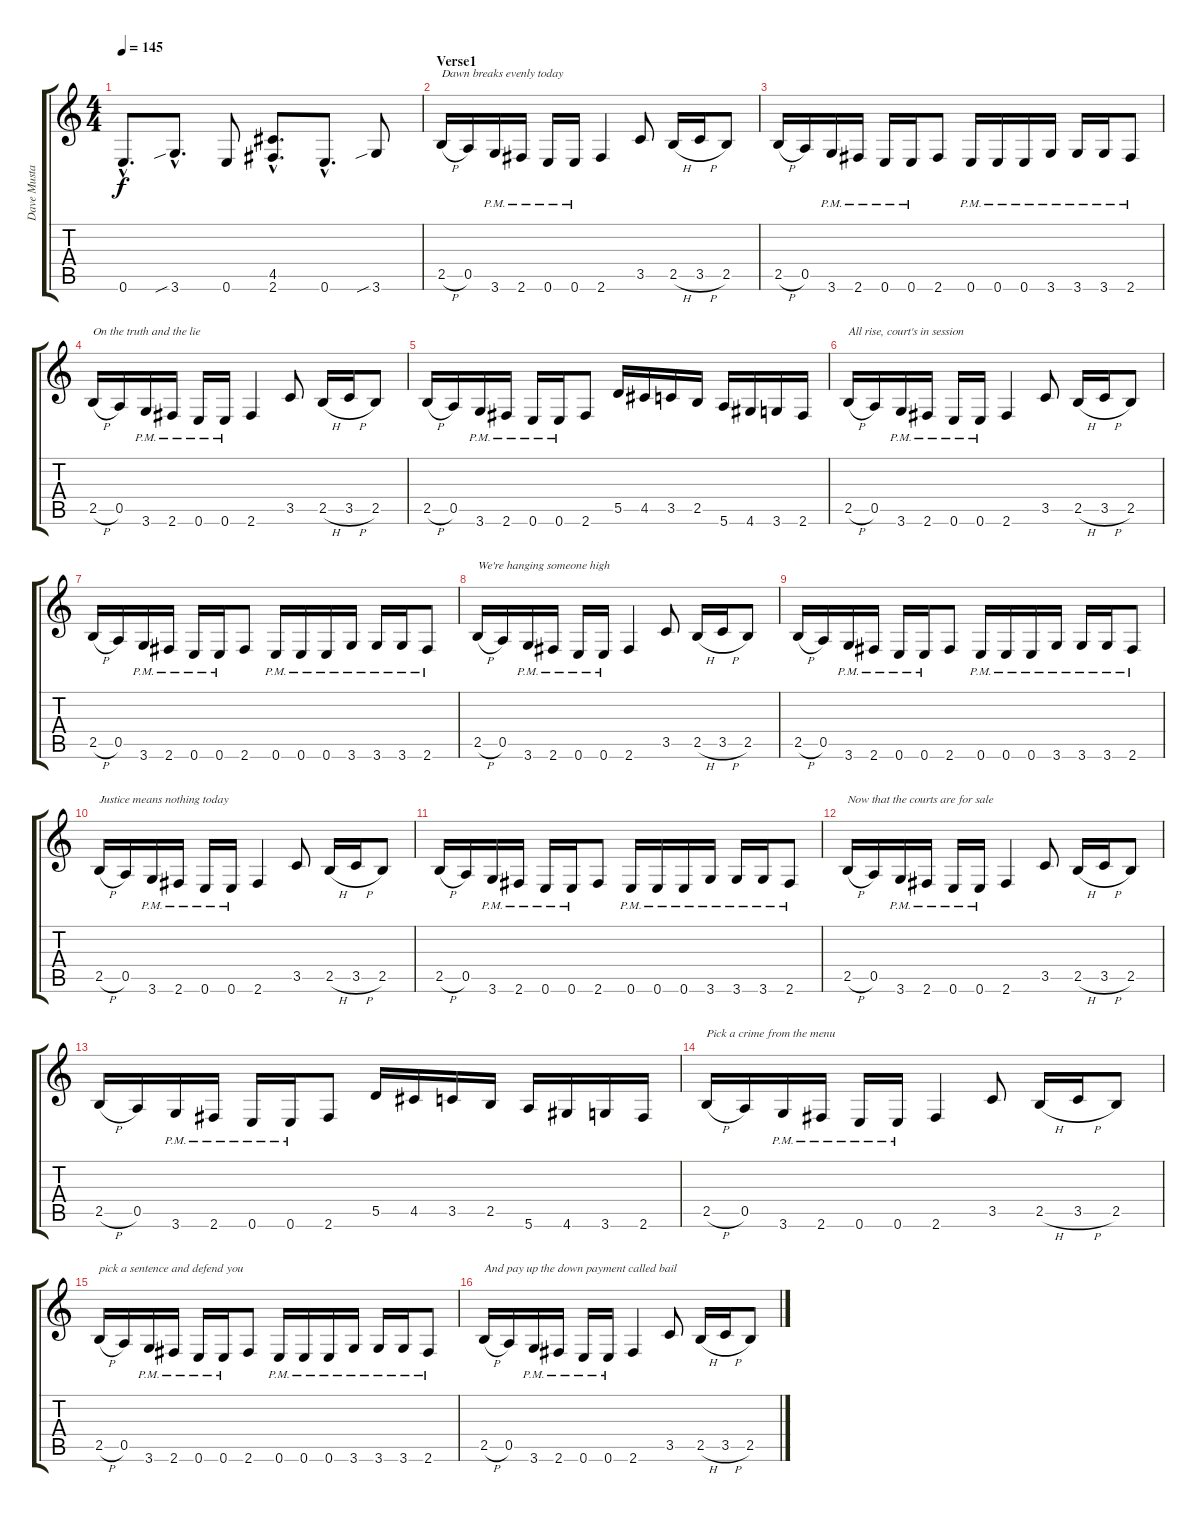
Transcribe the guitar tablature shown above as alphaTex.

\track ("Dave Mustaine" "Dave Musta") {instrument distortionguitar}
\staff {score tabs}
\tuning (E4 B3 G3 D3 A2 E2) {hide}
\ts (4 4)
\tempo 145
\clef g2
\ks c
0.6{hac}.8{d dy f} 3.6{sib hac}.8{d} 0.6.8 (4.5{hac} 2.6{hac}).8{d} 0.6{hac}.8{d} 3.6{sib}.8 |
\section ("" "Verse1")
2.5{h}.16{txt "Dawn breaks evenly today"} 0.5.16 3.6{pm}.16 2.6{pm}.16 0.6{pm}.16 0.6{pm}.16 2.6.4 3.5.8 2.5{h}.16 3.5{h}.16 2.5.8 |
2.5{h}.16 0.5.16 3.6{pm}.16 2.6{pm}.16 0.6{pm}.16 0.6{pm}.16 2.6.8 0.6{pm}.16 0.6{pm}.16 0.6{pm}.16 3.6{pm}.16 3.6{pm}.16 3.6{pm}.16 2.6{pm}.8 |
2.5{h}.16{txt "On the truth and the lie"} 0.5.16 3.6{pm}.16 2.6{pm}.16 0.6{pm}.16 0.6{pm}.16 2.6.4 3.5.8 2.5{h}.16 3.5{h}.16 2.5.8 |
2.5{h}.16 0.5.16 3.6{pm}.16 2.6{pm}.16 0.6{pm}.16 0.6{pm}.16 2.6.8 5.5.16 4.5.16 3.5.16 2.5.16 5.6.16 4.6.16 3.6.16 2.6.16 |
2.5{h}.16{txt "All rise, court's in session"} 0.5.16 3.6{pm}.16 2.6{pm}.16 0.6{pm}.16 0.6{pm}.16 2.6.4 3.5.8 2.5{h}.16 3.5{h}.16 2.5.8 |
2.5{h}.16 0.5.16 3.6{pm}.16 2.6{pm}.16 0.6{pm}.16 0.6{pm}.16 2.6.8 0.6{pm}.16 0.6{pm}.16 0.6{pm}.16 3.6{pm}.16 3.6{pm}.16 3.6{pm}.16 2.6{pm}.8 |
2.5{h}.16{txt "We're hanging someone high"} 0.5.16 3.6{pm}.16 2.6{pm}.16 0.6{pm}.16 0.6{pm}.16 2.6.4 3.5.8 2.5{h}.16 3.5{h}.16 2.5.8 |
2.5{h}.16 0.5.16 3.6{pm}.16 2.6{pm}.16 0.6{pm}.16 0.6{pm}.16 2.6.8 0.6{pm}.16 0.6{pm}.16 0.6{pm}.16 3.6{pm}.16 3.6{pm}.16 3.6{pm}.16 2.6{pm}.8 |
2.5{h}.16{txt "Justice means nothing today"} 0.5.16 3.6{pm}.16 2.6{pm}.16 0.6{pm}.16 0.6{pm}.16 2.6.4 3.5.8 2.5{h}.16 3.5{h}.16 2.5.8 |
2.5{h}.16 0.5.16 3.6{pm}.16 2.6{pm}.16 0.6{pm}.16 0.6{pm}.16 2.6.8 0.6{pm}.16 0.6{pm}.16 0.6{pm}.16 3.6{pm}.16 3.6{pm}.16 3.6{pm}.16 2.6{pm}.8 |
2.5{h}.16{txt "Now that the courts are for sale"} 0.5.16 3.6{pm}.16 2.6{pm}.16 0.6{pm}.16 0.6{pm}.16 2.6.4 3.5.8 2.5{h}.16 3.5{h}.16 2.5.8 |
2.5{h}.16 0.5.16 3.6{pm}.16 2.6{pm}.16 0.6{pm}.16 0.6{pm}.16 2.6.8 5.5.16 4.5.16 3.5.16 2.5.16 5.6.16 4.6.16 3.6.16 2.6.16 |
2.5{h}.16{txt "Pick a crime from the menu"} 0.5.16 3.6{pm}.16 2.6{pm}.16 0.6{pm}.16 0.6{pm}.16 2.6.4 3.5.8 2.5{h}.16 3.5{h}.16 2.5.8 |
2.5{h}.16{txt "pick a sentence and defend you"} 0.5.16 3.6{pm}.16 2.6{pm}.16 0.6{pm}.16 0.6{pm}.16 2.6.8 0.6{pm}.16 0.6{pm}.16 0.6{pm}.16 3.6{pm}.16 3.6{pm}.16 3.6{pm}.16 2.6{pm}.8 |
2.5{h}.16{txt "And pay up the down payment called bail"} 0.5.16 3.6{pm}.16 2.6{pm}.16 0.6{pm}.16 0.6{pm}.16 2.6.4 3.5.8 2.5{h}.16 3.5{h}.16 2.5.8
